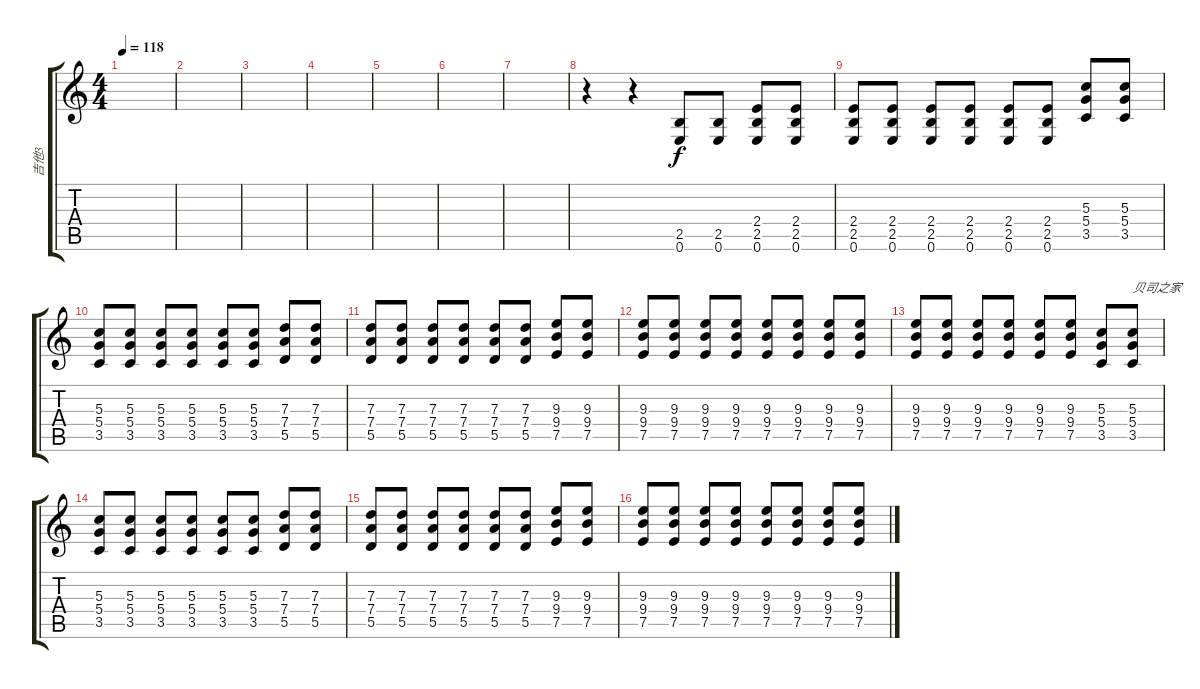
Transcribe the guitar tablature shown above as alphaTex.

\track ("吉他3" "吉他3") {instrument overdrivenguitar}
\staff {score tabs}
\tuning (E4 B3 G3 D3 A2 E2) {hide}
\ts (4 4)
\tempo 118
\clef g2
\ks c
|
|
|
|
|
|
|
r.4 r.4 (2.5 0.6).8 (2.5 0.6).8 (2.4 2.5 0.6).8 (2.4 2.5 0.6).8 |
(2.4 2.5 0.6).8 (2.4 2.5 0.6).8 (2.4 2.5 0.6).8 (2.4 2.5 0.6).8 (2.4 2.5 0.6).8 (2.4 2.5 0.6).8 (5.3 5.4 3.5).8 (5.3 5.4 3.5).8 |
(5.3 5.4 3.5).8 (5.3 5.4 3.5).8 (5.3 5.4 3.5).8 (5.3 5.4 3.5).8 (5.3 5.4 3.5).8 (5.3 5.4 3.5).8 (7.3 7.4 5.5).8 (7.3 7.4 5.5).8 |
(7.3 7.4 5.5).8 (7.3 7.4 5.5).8 (7.3 7.4 5.5).8 (7.3 7.4 5.5).8 (7.3 7.4 5.5).8 (7.3 7.4 5.5).8 (9.3 9.4 7.5).8 (9.3 9.4 7.5).8 |
(9.3 9.4 7.5).8 (9.3 9.4 7.5).8 (9.3 9.4 7.5).8 (9.3 9.4 7.5).8 (9.3 9.4 7.5).8 (9.3 9.4 7.5).8 (9.3 9.4 7.5).8 (9.3 9.4 7.5).8 |
(9.3 9.4 7.5).8 (9.3 9.4 7.5).8 (9.3 9.4 7.5).8 (9.3 9.4 7.5).8 (9.3 9.4 7.5).8 (9.3 9.4 7.5).8 (5.3 5.4 3.5).8 (5.3 5.4 3.5).8{txt "贝司之家"} |
(5.3 5.4 3.5).8 (5.3 5.4 3.5).8 (5.3 5.4 3.5).8 (5.3 5.4 3.5).8 (5.3 5.4 3.5).8 (5.3 5.4 3.5).8 (7.3 7.4 5.5).8 (7.3 7.4 5.5).8 |
(7.3 7.4 5.5).8 (7.3 7.4 5.5).8 (7.3 7.4 5.5).8 (7.3 7.4 5.5).8 (7.3 7.4 5.5).8 (7.3 7.4 5.5).8 (9.3 9.4 7.5).8 (9.3 9.4 7.5).8 |
(9.3 9.4 7.5).8 (9.3 9.4 7.5).8 (9.3 9.4 7.5).8 (9.3 9.4 7.5).8 (9.3 9.4 7.5).8 (9.3 9.4 7.5).8 (9.3 9.4 7.5).8 (9.3 9.4 7.5).8
